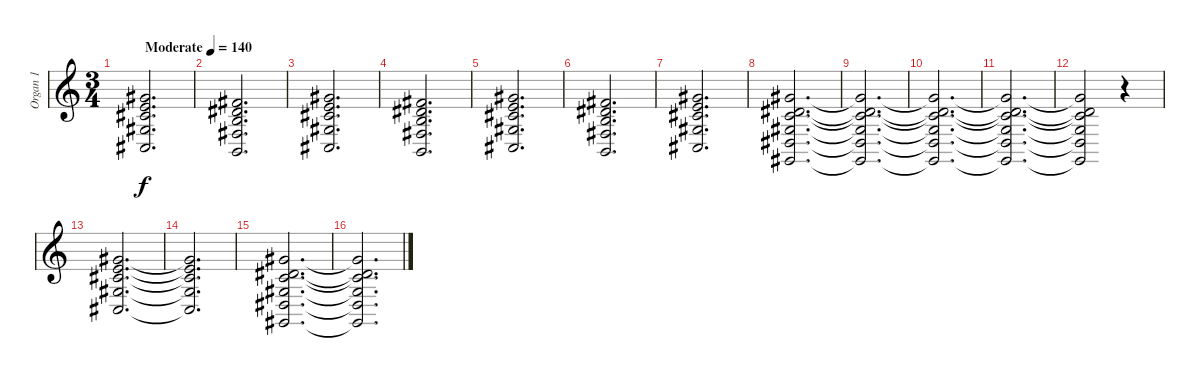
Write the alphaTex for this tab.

\track ("Organ 1" "Organ 1") {instrument churchorgan}
\staff {score}
\tuning (E4 B3 G3 D3 A2 E2) {hide}
\ts (3 4)
\tempo (140 "Moderate")
\clef g2
\ks c
(4.1 5.2 6.3 6.4 4.5).2{d dy f instrument churchorgan} |
(2.1 4.2 4.3 4.4 2.5).2{d} |
(4.1 5.2 6.3 6.4 4.5).2{d} |
(2.1 4.2 4.3 4.4 2.5).2{d} |
(4.1 5.2 6.3 6.4 4.5).2{d} |
(2.1 4.2 4.3 4.4 2.5).2{d} |
(4.1 5.2 6.3 6.4 4.5).2{d} |
(4.1 4.2 5.3 6.4 6.5 4.6).2{d} |
(4.1{t} 4.2{t} 5.3{t} 6.4{t} 6.5{t} 4.6{t}).2{d} |
(4.1{t} 4.2{t} 5.3{t} 6.4{t} 6.5{t} 4.6{t}).2{d} |
(4.1{t} 4.2{t} 5.3{t} 6.4{t} 6.5{t} 4.6{t}).2{d} |
(4.1{t} 4.2{t} 5.3{t} 6.4{t} 6.5{t} 4.6{t}).2 r.4 |
(4.1 5.2 6.3 6.4 4.5).2{d} |
(4.1{t} 5.2{t} 6.3{t} 6.4{t} 4.5{t}).2{d} |
(4.1 4.2 5.3 6.4 6.5 4.6).2{d} |
(4.1{t} 4.2{t} 5.3{t} 6.4{t} 6.5{t} 4.6{t}).2{d}
